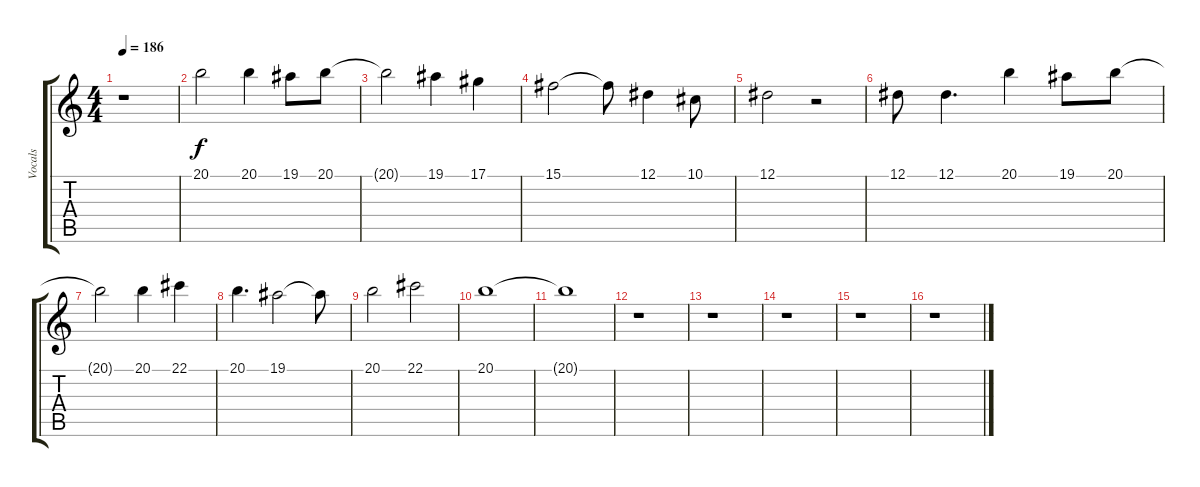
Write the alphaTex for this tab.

\track ("Vocals" "Vocals") {instrument trumpet}
\staff {score tabs}
\tuning (Eb4 Bb3 Gb3 Db3 Ab2 Eb2) {hide}
\ts (4 4)
\tempo 186
\clef g2
\ks c
r.1{dy f} |
20.1.2 20.1.4 19.1.8 20.1.8 |
20.1{t}.2 19.1.4 17.1.4 |
15.1.2 15.1{t}.8 12.1.4 10.1.8 |
12.1.2 r.2 |
12.1.8 12.1.4{d} 20.1.4 19.1.8 20.1.8 |
20.1{t}.2 20.1.4 22.1.4 |
20.1.4{d} 19.1.2 19.1{t}.8 |
20.1.2 22.1.2 |
20.1.1 |
20.1{t}.1 |
r.1 |
r.1 |
r.1 |
r.1 |
r.1
